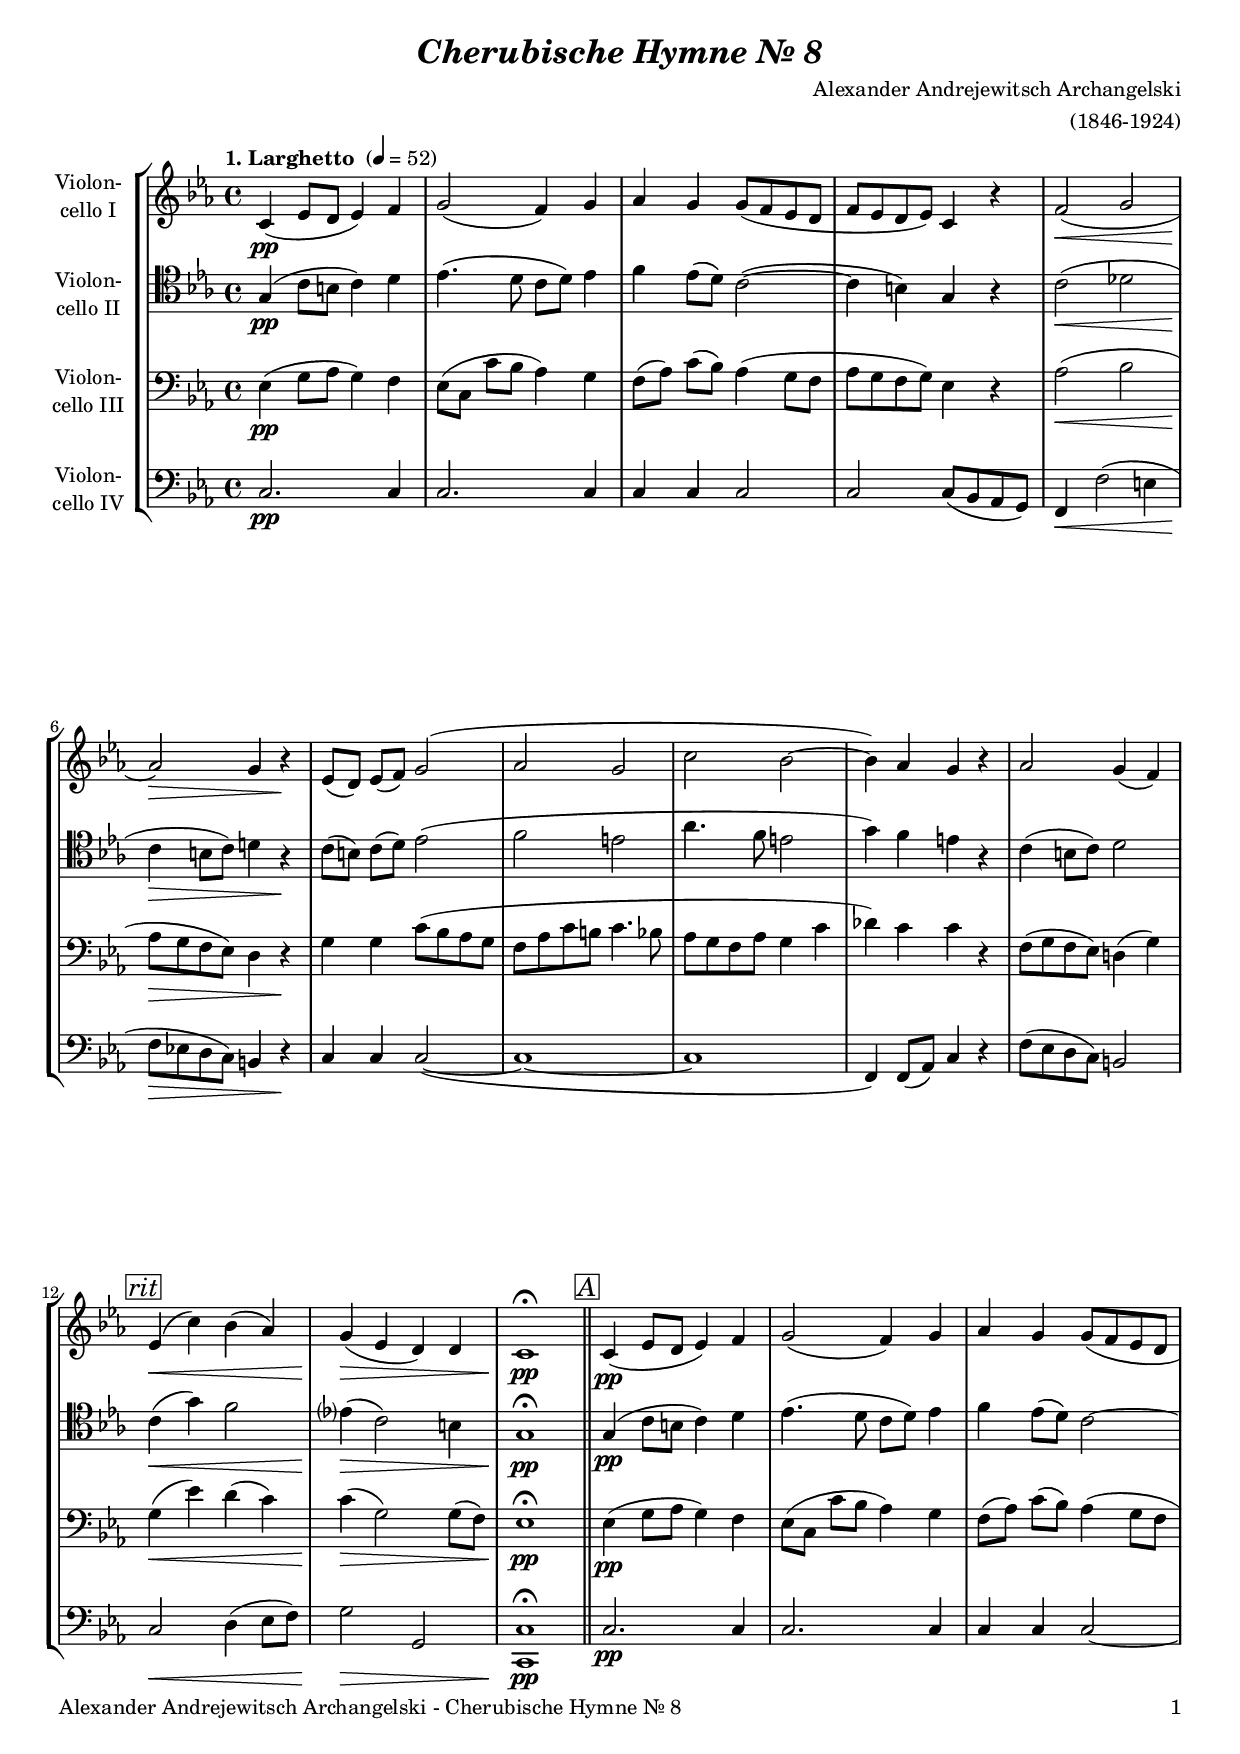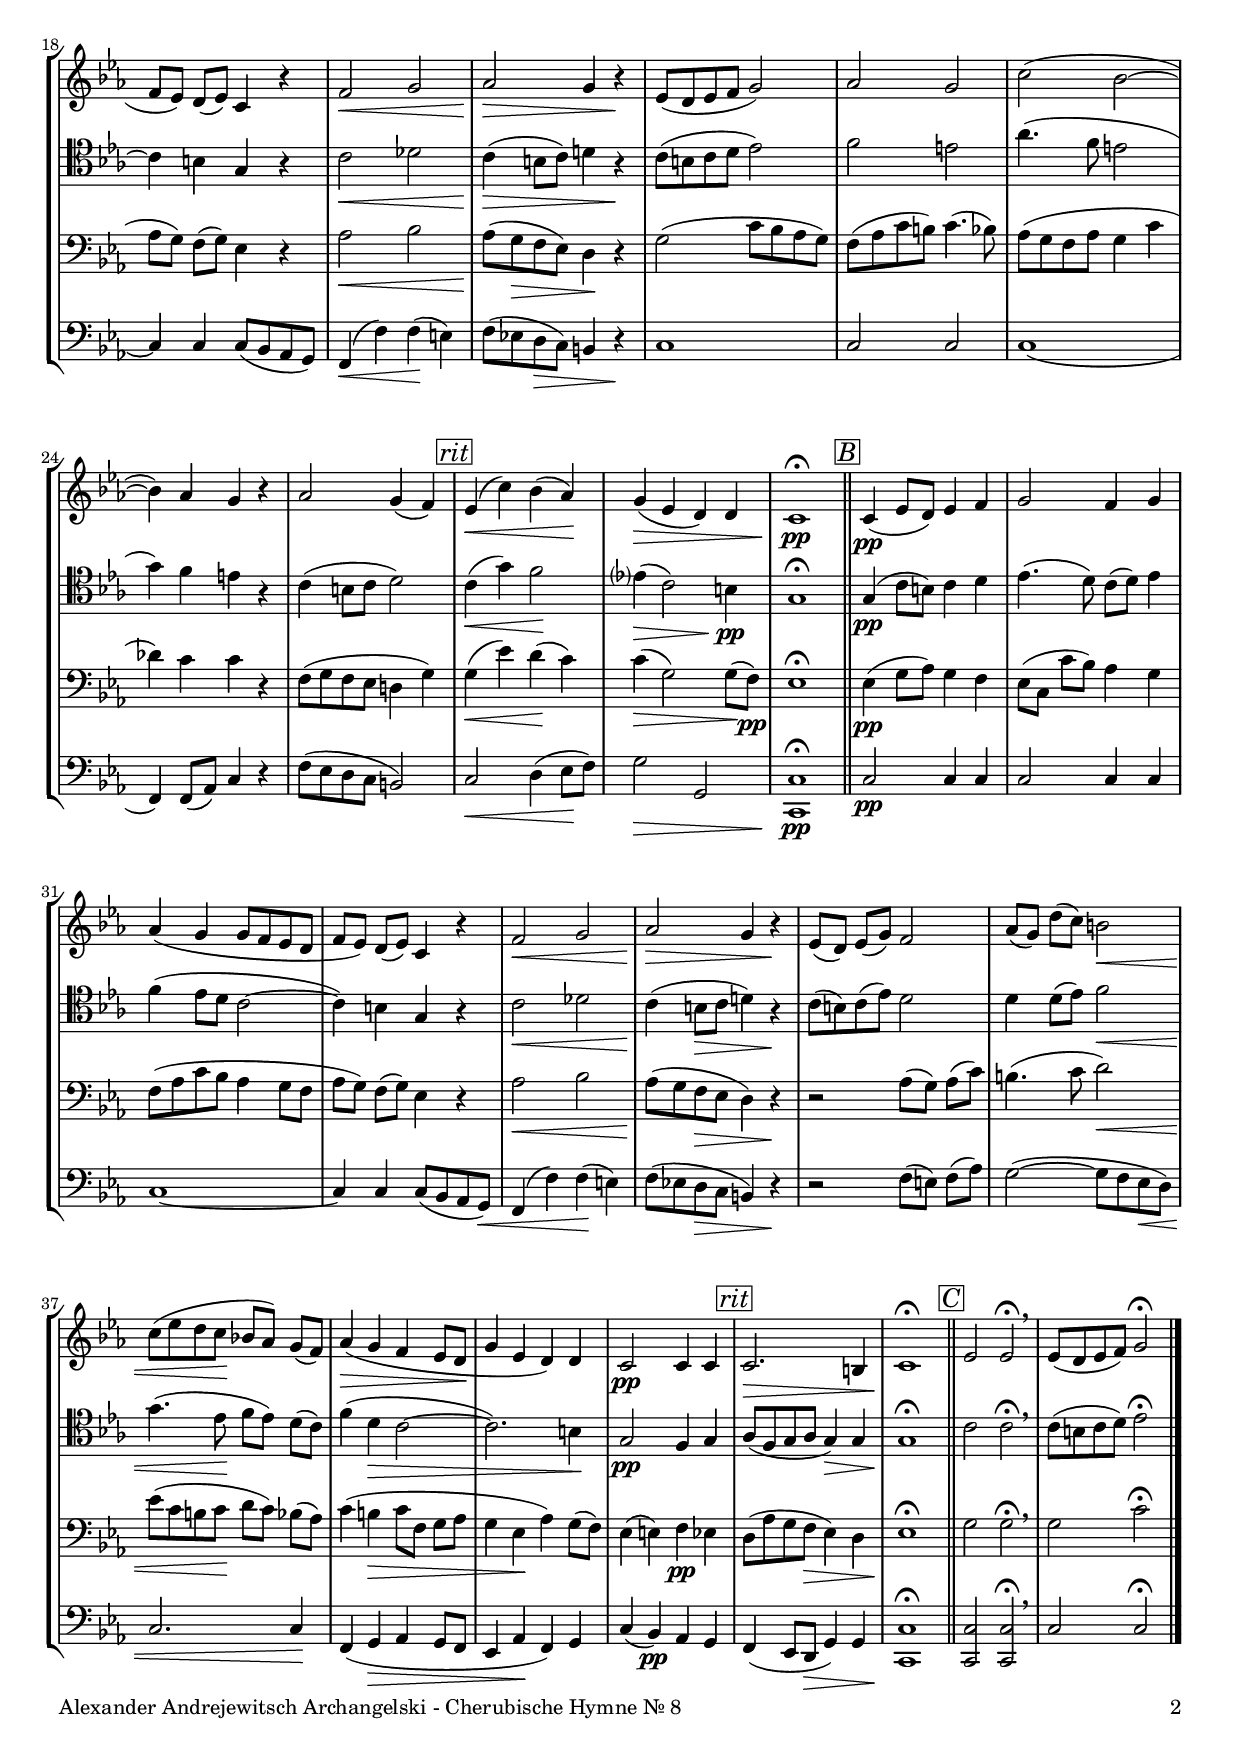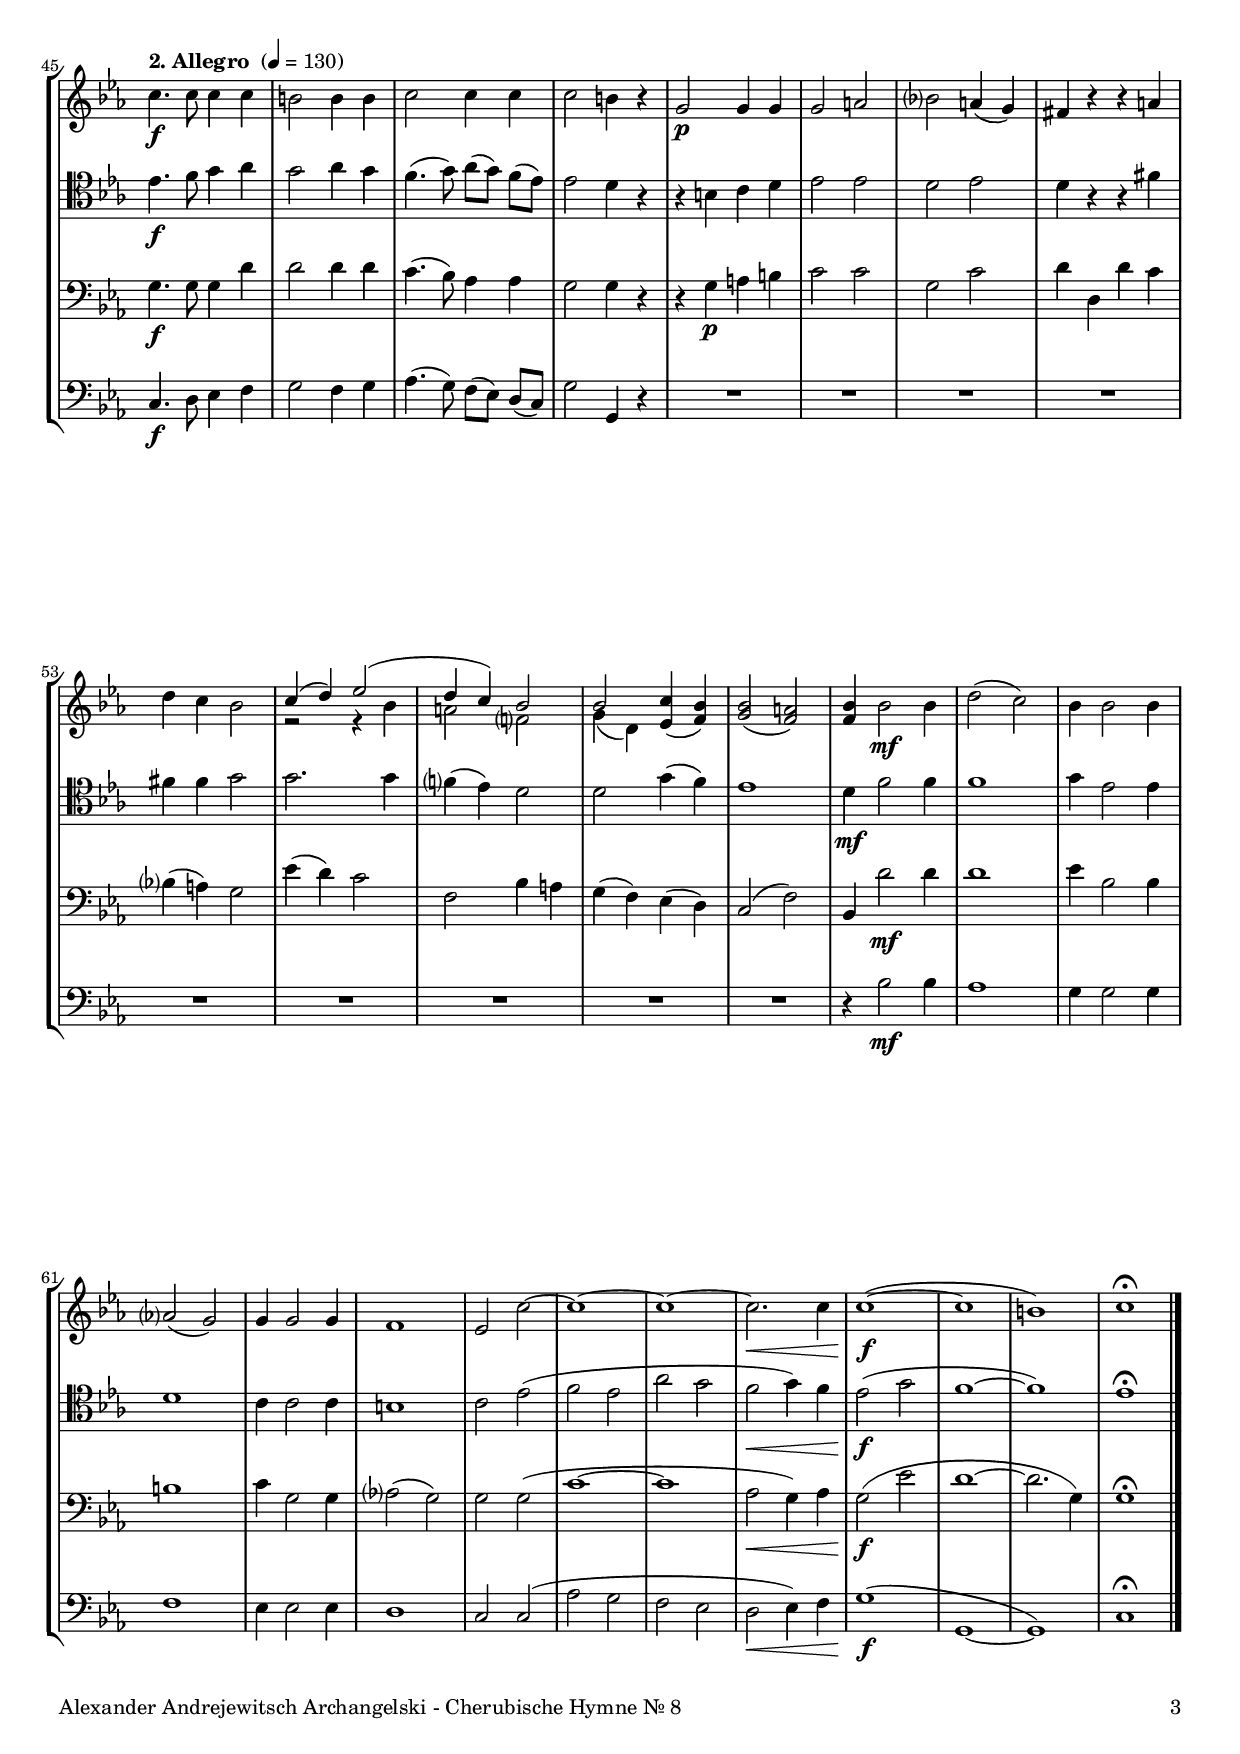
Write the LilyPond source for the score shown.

\version "2.18.2"
\include "deutsch.ly"
  
#(set-global-staff-size 18)

\header {
  title     = \markup \bold \italic "Cherubische Hymne Nr. 8"
  composer  = "Alexander Andrejewitsch Archangelski"
  arranger  = "(1846-1924)"
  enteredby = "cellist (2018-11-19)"
%  piece     = ""
}

voiceconsts = {
  \key f \major
  \time 4/4
  \clef "bass"
%  \numericTimeSignature
  \compressFullBarRests
  % Set default beaming for all staves
% \set Timing.beamExceptions = #'()
% \set Timing.baseMoment     = #(ly:make-moment 1 4)
% \set Timing.beatStructure  = #'(1 1 1)
}

micl = "clarinet"
mifl = "flute"
miob = "oboe"
mifh = "french horn"
misx = "tenor sax"
mist = "string ensemble 1"
miba = "cello"

introa = {        \tempo "1. Larghetto " 4=52 }
introb = { \break \tempo "2. Allegro "   4=130 }

boxa = { \bar "||" \mark \markup \box \italic "A" }
boxb = { \bar "||" \mark \markup \box \italic "B" }
boxc = { \bar "||" \mark \markup \box \italic "C" }

rit  = \mark \markup \box \italic "rit"

va = \relative c' {
  \voiceconsts
  \clef "treble"

  \introa
  d4(\pp f8 e f4) g
  a2( g4) a
  b a a8( g f e
  g f e f) d4 r
  g2(\< a
  
  b)\!\> a4 r\!
  f8( e) f[( g)] a2(
  b a
  d c~
  c4) b a r
  b2 a4( g) \rit
  
  f(\< d') c( b)
  a(\!\> f e) e
  d1\!\fermata\pp \boxa
  d4(\pp f8 e f4) g
  a2( g4) a
  
  b a a8( g f e
  g f) e[( f)] d4 r
  g2\< a
  b\!\> a4 r\!
  f8( e f g a2)
  
  b a
  d( c~
  c4) b a r
  b2 a4( g) \rit
  f(\< d') c( b)\!
  a(\> f e) e
  d1\!\fermata\pp \boxb
  
  d4(\pp f8 e) f4 g
  a2 g4 a
  b( a a8 g f e
  g f) e[( f)] d4 r
  
  g2\< a
  b\!\> a4 r\!
  f8( e) f[( a)] g2
  b8( a) e'[( d)] cis2\<
  d8( f e d\! c! b) a[( g)]

  b4(\> a g f8 e\!
  a4 f e) e
  d2\pp d4 d \rit
  d2.\> cis4
  d1\!\fermata \boxc
  f2 f\fermata \breathe
  f8( e f g) a2\fermata \bar "|."

  \introb
  d4.\f d8 d4 d
  cis2 cis4 cis
  d2 d4 d
  d2 cis4 r

  a2\p a4 a
  a2 h
  c? h4( a)
  gis r r h
  e d c2

  << {
    d4( e) f2(
    e4 d) c2
    c
  } \\ {
    r2 r4 c
    h2 g?
    a4( e)
  } >> <f d'>( <g c>)
  <a c>2( <g h>)
  <g c>4 c2\mf c4
  e2( d)

  c4 c2 c4
  b?2( a)
  a4 a2 a4
  g1
  f2 d'~
  d1~
  d~

  d2.\< d4
  d1(~\!\f
  d
  cis)
  d\fermata \bar "|."
}

vb = \relative c' {
  \voiceconsts
  \clef "tenor"

  \introa
  a4(\pp d8 cis d4) e
  f4.( e8 d[ e]) f4
  g f8( e) d2(~
  d4 cis) a r

  d2(\< es
  d4\!\> cis8 d) e!4 r\!
  d8( cis) d[( e)] f2(
  g fis
  b4. g8 fis2

  a4) g fis r
  d( cis8 d) e2 \rit
  d4(\< a') g2
  f?4(\!\> d2) cis4
  a1\!\fermata\pp \boxa

  a4(\pp d8 cis d4) e
  f4.( e8 d e) f4

  g f8( e) d2~
  d4 cis4 a r
  d2\< es
  d4(\!\> cis8 d) e!4 r\!
  d8( cis d e f2)

  g fis
  b4.( g8 fis2
  a4) g fis r
  d( cis8 d e2) \rit
  d4(\< a') g2\!
  f?4(\>  d2) cis4\!\pp

  a1\fermata \boxb
  a4(\pp d8 cis) d4 e
  f4.( e8) d( e) f4
  g( f8 e d2~
  d4) cis a r

  d2\< es
  d4(\! cis8\> d e!4) r\!
  d8( cis) d( f) e2
  e4 e8( f) g2\<
  a4.( f8\! g f) e([ d])

  g4( e\> d2~
  d2.) cis4\!
  a2\pp g4 a \rit
  b8( g a b a4)\> a
  a1\fermata\! \boxc

  d2 d\fermata \breathe
  d8( cis d e) f2\fermata \bar "|."

  \introb
  f4.\f g8 a4 b
  a2 b4 a
  g4.( a8) b([ a]) g( f)

  f2 e4 r
  r cis d e
  f2 f
  e f
  e4 r r gis
  gis gis a2

  a2. a4
  g?( f) e2
  e a4( g)
  f1
  e4\mf g2 g4
  g1

  a4 f2 f4
  e1
  d4 d2 d4
  cis1
  d2 f(
  g f
  b a

  g\< a4) g
  f2(\!\f a
  g1~
  g)
  f\fermata \bar "|."
}

vc = \relative c {
  \voiceconsts

  \introa
  f4(\pp a8 b a4) g
  f8( d d'[ c] b4) a
  g8( b) d[( c)] b4( a8 g
  b a g a) f4 r

  b2(\< c
  b8\!\> a g f) e4 r\!
  a a d8( c b a
  g b d cis d4. c8
  b a g b a4 d

  es) d d r
  g,8( a g f) e!4( a) \rit
  a(\< f') e( d)
  d(\!\> a2) a8( g)
  f1\!\fermata\pp \boxa

  f4(\pp a8 b a4) g

  f8( d d'[ c] b4) a
  g8( b) d([ c]) b4( a8 g
  b a) g([ a]) f4 r
  b2\< c

  b8(\! a\> g f) e4\! r
  a2( d8 c b a)
  g( b d cis) d4.( c8)
  b( a g b a4 d

  es) d d r
  g,8( a g f e!4 a) \rit
  a(\< f') e(\! d)
  d(\> a2) a8(\! g)\pp
  f1\fermata \boxb

  f4(\pp a8 b) a4 g
  f8( d d'[ c]) b4 a
  g8( b d c b4 a8 g
  b a) g([ a]) f4 r
  b2\< c

  b8(\! a g\> f e4) r\!
  r2 b'8( a) b([ d])
  cis4.( d8 e2)\<
  f8( d cis d\! e d) c([ b])

  d4( cis\> d8 g, a[ b]
  a4 f\! b) a8( g)
  f4( fis) g\pp f \rit
  e8( b' a g\> f4) e
  f1\fermata\! \boxc

  a2 a\fermata \breathe
  a d\fermata \bar "|."

  \introb
  a4.\f a8 a4 e'
  e2 e4 e
  d4.( c8) b4 b

  a2 a4 r
  r a\p h cis
  d2 d
  a d
  e4 e, e' d
  c?( h) a2

  f'4( e) d2
  g, c4 h
  a( g) f( e)
  d2( g)
  c,4 e'2\mf e4
  e1

  f4 c2 c4
  cis1
  d4 a2 a4
  b?2( a)
  a a(
  d1~

  d
  b2\< a4) b
  a2(\!\f f'
  e1~
  e2. a,4)
  a1\fermata \bar "|."
}

vd = \relative c {
  \voiceconsts

  \introa
  d2.\pp d4
  d2. d4
  d d d2
  d d8( c b a)

  g4\< g'2( fis4
  g8\!\> f! e d) cis4 r\!
  d d d2(~
  d1~
  d

  g,4) g8( b) d4 r
  g8( f e d) cis2 \rit
  d\< e4( f8 g)
  a2\!\> a,
  <d, d'>1\!\fermata\pp \boxa
  d'2.\pp d4
  d2. d4
  d d d2~
  d4 d d8( c b a)

  g4(\< g') g(\! fis)
  g8( f! e\> d) cis4 r\!
  d1
  d2 d
  d1(

  g,4) g8( b) d4 r
  g8( f e d cis2) \rit
  d\< e4( f8\! g)
  a2\> a,
  <d, d'>1\fermata\!\pp \boxb
  
  d'2\pp d4 d
  d2 d4 d
  d1~
  d4 d d8( c b a)\<
  g4( g') g(\! fis)

  g8( f! e\> d cis4) r\!
  r2 g'8( fis) g([ b])
  a2(~ a8 g f\< e)
  d2. d4\!
  g,( a\> b a8 g

  f4 b\! g) a
  d( c)\pp b a \rit
  g( f8 e\> a4) a
  <d, d'>1\fermata\! \boxc
  <d d'>2 <d d'>\fermata \breathe
  d' d\fermata \bar "|."

  \introb
  d4.\f e8 f4 g
  a2 g4 a
  b4.( a8) g( f) e([ d])
  a'2 a,4 r
  R1*9

  r4 c'2\mf c4
  b1
  a4 a2 a4
  g1
  f4 f2 f4
  e1

  d2 d(
  b' a
  g f
  e\< f4) g
  a1(\!\f
  a,~
  a)
  d\fermata \bar "|."
}


music = \new StaffGroup <<

      \new Staff {
	\set Staff.midiInstrument = \miba
	\set Staff.instrumentName = \markup \center-column { "Violon-" "cello I" }
	\transpose f es { \va }
      }

      \new Staff {
	\set Staff.midiInstrument = \miba
	\set Staff.instrumentName = \markup \center-column { "Violon-" "cello II" }
	\transpose f es { \vb }
      }

      \new Staff {
	\set Staff.midiInstrument = \miba
	\set Staff.instrumentName = \markup \center-column { "Violon-" "cello III" }
	\transpose f es { \vc }
      }

      \new Staff {
	\set Staff.midiInstrument = \miba
	\set Staff.instrumentName = \markup \center-column { "Violon-" "cello IV" }
	\transpose f es { \vd }
      }
>>

\book {
   \paper {
    print-page-number = ##t
    print-first-page-number = ##t
    ragged-last-bottom = ##f
    oddHeaderMarkup = \markup \null
    evenHeaderMarkup = \markup \null
    oddFooterMarkup = \markup {
      \fill-line {
        \on-the-fly #print-page-number-check-first
        "Alexander Andrejewitsch Archangelski - Cherubische Hymne Nr. 8" \fromproperty #'page:page-number-string
      }
    }
    evenFooterMarkup = \oddFooterMarkup
  } \score {
    \music
    \layout {}
  }

  \score {
    \unfoldRepeats \music

    \midi {
      \context {
        \Score
      }
    }
  }
}
